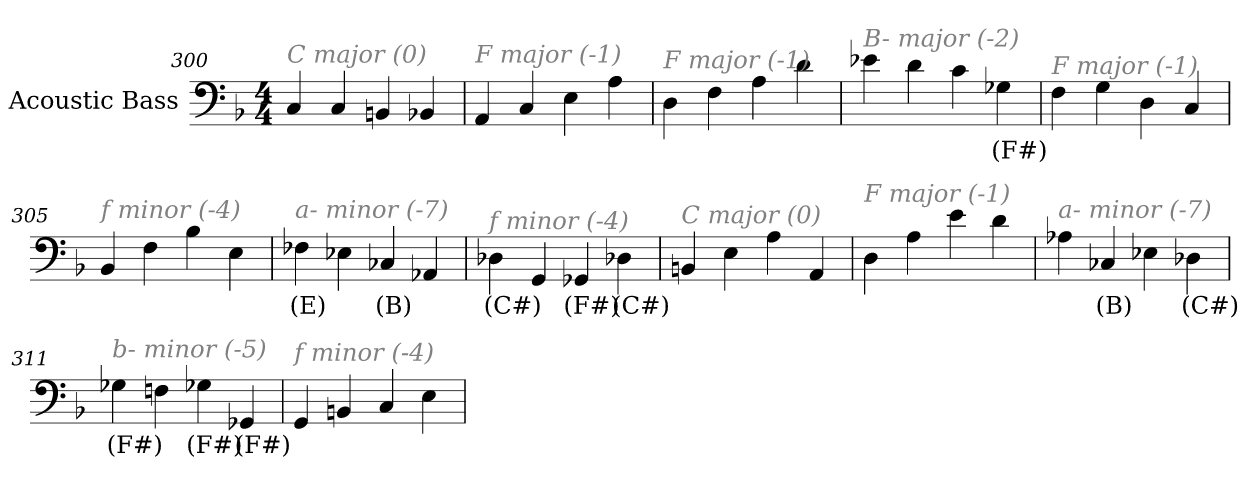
**kern	**text
*part1	*part1
*staff1	*staff1
*I"Acoustic Bass	*
*clefF4	*
*ITrd7c12	*
*k[b-]	*
*F:	*
*M4/4	*
=300	=300
!LO:TX:i:color=#808080:t=C major (0)	!
4CC	.
4CC	.
4BBBn	.
4BBB-X	.
=301	=301
!LO:TX:i:color=#808080:t=F major (-1)	!
4AAA	.
4CC	.
4EE	.
4AA	.
=302	=302
!LO:TX:i:color=#808080:t=F major (-1)	!
4DD	.
4FF	.
4AA	.
4D	.
=303	=303
!LO:TX:i:color=#808080:t=B- major (-2)	!
4E-X	.
4D	.
4C	.
4GG-Xi	(F#)
=304	=304
!LO:TX:i:color=#808080:t=F major (-1)	!
4FF	.
4GG	.
4DD	.
4CC	.
=305	=305
!LO:TX:i:color=#808080:t=f minor (-4)	!
4BBB-	.
4FF	.
4BB-	.
4EE	.
=306	=306
!LO:TX:i:color=#808080:t=a- minor (-7)	!
4FF-Xi	(E)
4EE-X	.
4CC-Xi	(B)
4AAA-X	.
=307	=307
!LO:TX:i:color=#808080:t=f minor (-4)	!
4DD-Xi	(C#)
4GGG	.
4GGG-Xi	(F#)
4DD-Xi	(C#)
=308	=308
!LO:TX:i:color=#808080:t=C major (0)	!
4BBBn	.
4EE	.
4AA	.
4AAA	.
=309	=309
!LO:TX:i:color=#808080:t=F major (-1)	!
4DD	.
4AA	.
4E	.
4D	.
=310	=310
!LO:TX:i:color=#808080:t=a- minor (-7)	!
4AA-X	.
4CC-Xi	(B)
4EE-X	.
4DD-Xi	(C#)
=311	=311
!LO:TX:i:color=#808080:t=b- minor (-5)	!
4GG-Xi	(F#)
4FFn	.
4GG-Xi	(F#)
4GGG-Xi	(F#)
=312	=312
!LO:TX:i:color=#808080:t=f minor (-4)	!
4GGG	.
4BBBn	.
4CC	.
4EE	.
=	=
*-	*-
